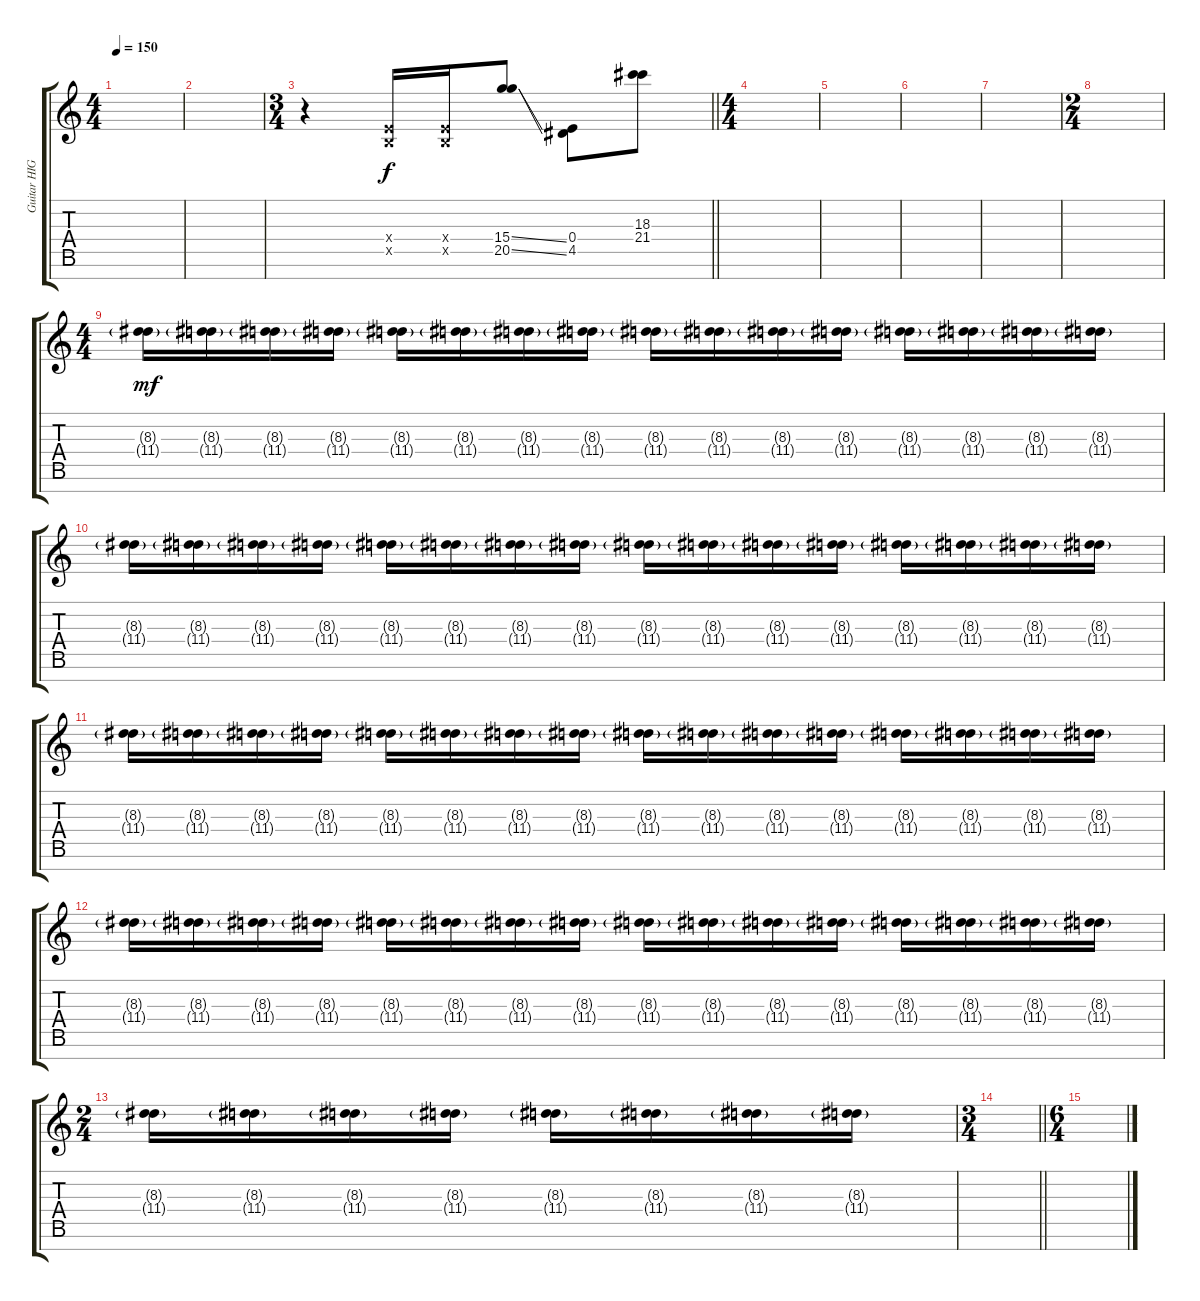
\track ("Guitar HIGH LEFT" "Guitar HIG") {instrument distortionguitar}
\staff {score tabs}
\tuning (E4 B3 Gb3 E3 B2 E2 B1) {hide}
\ts (4 4)
\tempo 150
\clef g2
\ks c
|
|
\ts (3 4)
\barLineRight lightlight
r.4 (0.4{x} 0.5{x}).16 (0.4{x} 0.5{x}).16 (15.4{ss} 20.5{ss}).8 (0.4 4.5).8 (18.3 21.4).8 |
\ts (4 4)
\section ("" "")
|
|
|
|
\ts (2 4)
|
\ts (4 4)
(8.3{g} 11.4{g}).16{dy mf} (8.3{g} 11.4{g}).16 (8.3{g} 11.4{g}).16 (8.3{g} 11.4{g}).16 (8.3{g} 11.4{g}).16 (8.3{g} 11.4{g}).16 (8.3{g} 11.4{g}).16 (8.3{g} 11.4{g}).16 (8.3{g} 11.4{g}).16 (8.3{g} 11.4{g}).16 (8.3{g} 11.4{g}).16 (8.3{g} 11.4{g}).16 (8.3{g} 11.4{g}).16 (8.3{g} 11.4{g}).16 (8.3{g} 11.4{g}).16 (8.3{g} 11.4{g}).16 |
(8.3{g} 11.4{g}).16 (8.3{g} 11.4{g}).16 (8.3{g} 11.4{g}).16 (8.3{g} 11.4{g}).16 (8.3{g} 11.4{g}).16 (8.3{g} 11.4{g}).16 (8.3{g} 11.4{g}).16 (8.3{g} 11.4{g}).16 (8.3{g} 11.4{g}).16 (8.3{g} 11.4{g}).16 (8.3{g} 11.4{g}).16 (8.3{g} 11.4{g}).16 (8.3{g} 11.4{g}).16 (8.3{g} 11.4{g}).16 (8.3{g} 11.4{g}).16 (8.3{g} 11.4{g}).16 |
(8.3{g} 11.4{g}).16 (8.3{g} 11.4{g}).16 (8.3{g} 11.4{g}).16 (8.3{g} 11.4{g}).16 (8.3{g} 11.4{g}).16 (8.3{g} 11.4{g}).16 (8.3{g} 11.4{g}).16 (8.3{g} 11.4{g}).16 (8.3{g} 11.4{g}).16 (8.3{g} 11.4{g}).16 (8.3{g} 11.4{g}).16 (8.3{g} 11.4{g}).16 (8.3{g} 11.4{g}).16 (8.3{g} 11.4{g}).16 (8.3{g} 11.4{g}).16 (8.3{g} 11.4{g}).16 |
(8.3{g} 11.4{g}).16 (8.3{g} 11.4{g}).16 (8.3{g} 11.4{g}).16 (8.3{g} 11.4{g}).16 (8.3{g} 11.4{g}).16 (8.3{g} 11.4{g}).16 (8.3{g} 11.4{g}).16 (8.3{g} 11.4{g}).16 (8.3{g} 11.4{g}).16 (8.3{g} 11.4{g}).16 (8.3{g} 11.4{g}).16 (8.3{g} 11.4{g}).16 (8.3{g} 11.4{g}).16 (8.3{g} 11.4{g}).16 (8.3{g} 11.4{g}).16 (8.3{g} 11.4{g}).16 |
\ts (2 4)
(8.3{g} 11.4{g}).16 (8.3{g} 11.4{g}).16 (8.3{g} 11.4{g}).16 (8.3{g} 11.4{g}).16 (8.3{g} 11.4{g}).16 (8.3{g} 11.4{g}).16 (8.3{g} 11.4{g}).16 (8.3{g} 11.4{g}).16 |
\ts (3 4)
\barLineRight lightlight
|
\ts (6 4)
\section ("" "")
